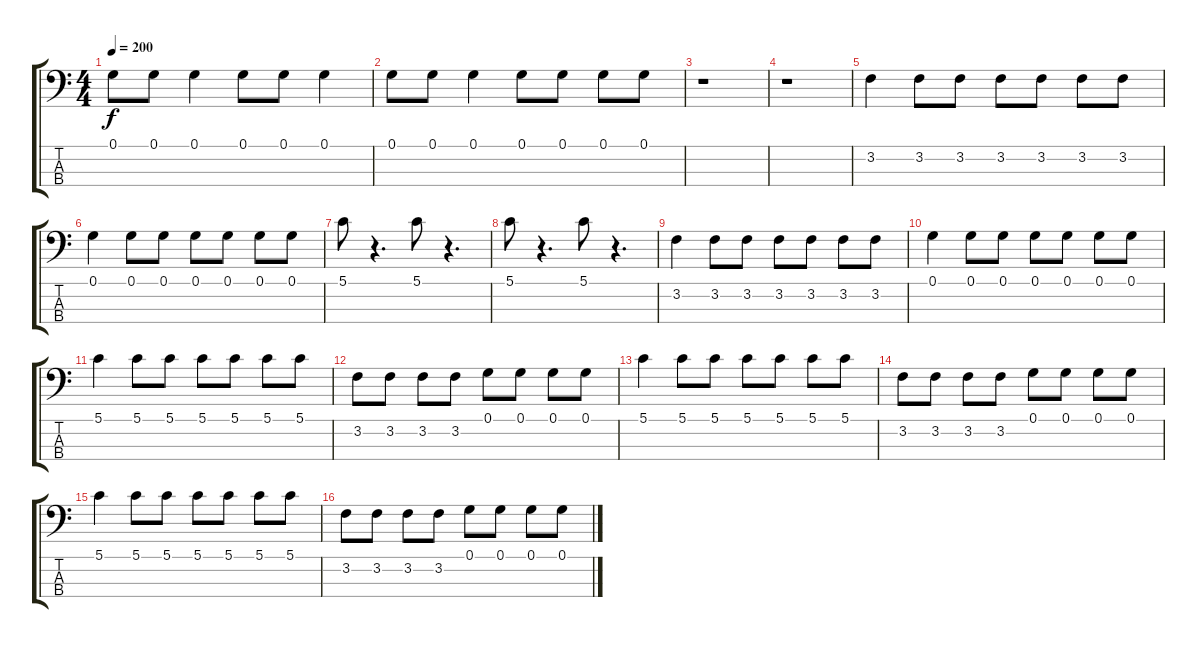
\track "" {instrument electricbassfinger}
\staff {score tabs}
\tuning (G2 D2 A1 E1) {hide}
\ts (4 4)
\tempo 200
\clef f4
\ks c
0.1.8{dy f} 0.1.8 0.1.4 0.1.8 0.1.8 0.1.4 |
0.1.8 0.1.8 0.1.4 0.1.8 0.1.8 0.1.8 0.1.8 |
r.1 |
r.1 |
3.2.4 3.2.8 3.2.8 3.2.8 3.2.8 3.2.8 3.2.8 |
0.1.4 0.1.8 0.1.8 0.1.8 0.1.8 0.1.8 0.1.8 |
5.1.8 r.4{d} 5.1.8 r.4{d} |
5.1.8 r.4{d} 5.1.8 r.4{d} |
3.2.4 3.2.8 3.2.8 3.2.8 3.2.8 3.2.8 3.2.8 |
0.1.4 0.1.8 0.1.8 0.1.8 0.1.8 0.1.8 0.1.8 |
5.1.4 5.1.8 5.1.8 5.1.8 5.1.8 5.1.8 5.1.8 |
3.2.8 3.2.8 3.2.8 3.2.8 0.1.8 0.1.8 0.1.8 0.1.8 |
5.1.4 5.1.8 5.1.8 5.1.8 5.1.8 5.1.8 5.1.8 |
3.2.8 3.2.8 3.2.8 3.2.8 0.1.8 0.1.8 0.1.8 0.1.8 |
5.1.4 5.1.8 5.1.8 5.1.8 5.1.8 5.1.8 5.1.8 |
3.2.8 3.2.8 3.2.8 3.2.8 0.1.8 0.1.8 0.1.8 0.1.8
